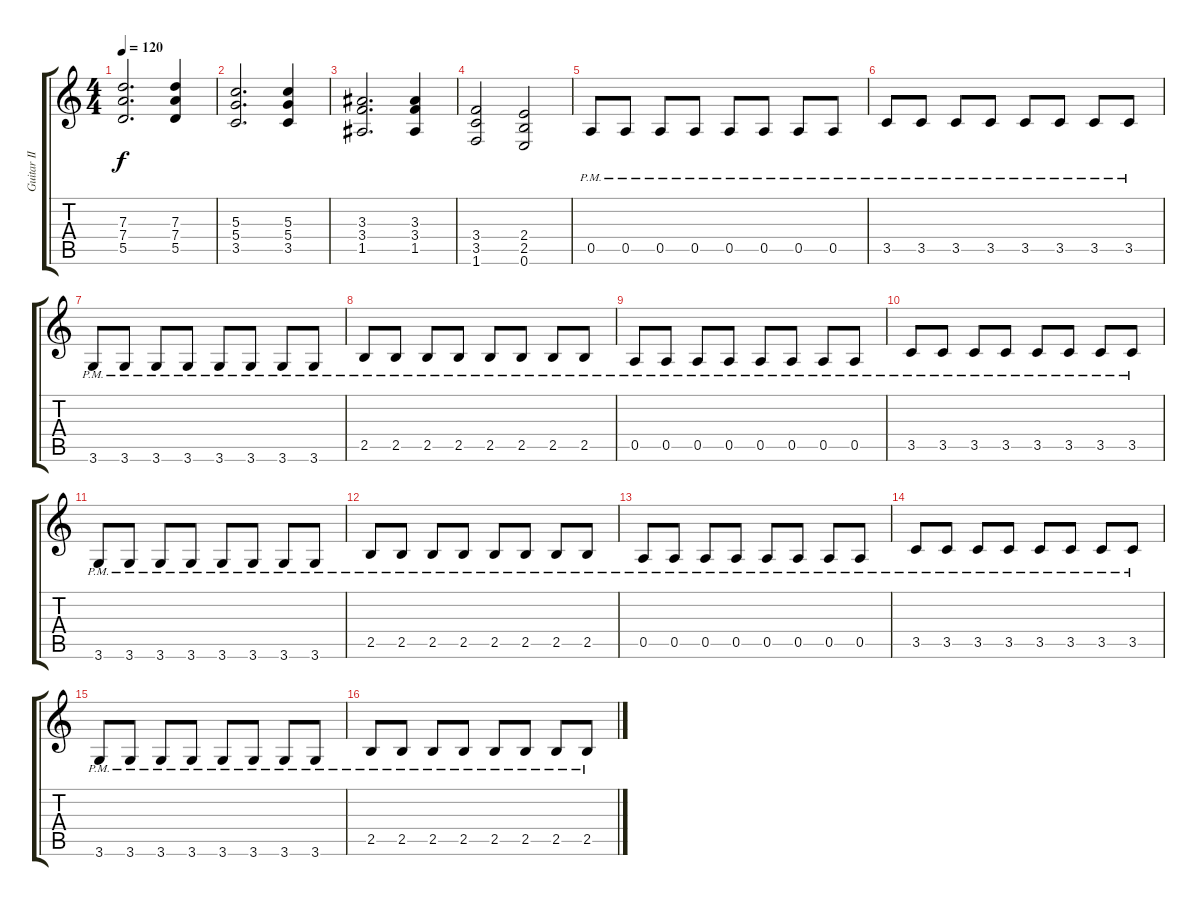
\track ("Guitar II" "Guitar II") {instrument overdrivenguitar}
\staff {score tabs}
\tuning (E4 B3 G3 D3 A2 E2) {hide}
\ts (4 4)
\tempo 120
\clef g2
\ks c
(7.3 7.4 5.5).2{d dy f} (7.3 7.4 5.5).4 |
(5.3 5.4 3.5).2{d} (5.3 5.4 3.5).4 |
(3.3 3.4 1.5).2{d} (3.3 3.4 1.5).4 |
(3.4 3.5 1.6).2 (2.4 2.5 0.6).2 |
0.5{pm}.8 0.5{pm}.8 0.5{pm}.8 0.5{pm}.8 0.5{pm}.8 0.5{pm}.8 0.5{pm}.8 0.5{pm}.8 |
3.5{pm}.8 3.5{pm}.8 3.5{pm}.8 3.5{pm}.8 3.5{pm}.8 3.5{pm}.8 3.5{pm}.8 3.5{pm}.8 |
3.6{pm}.8 3.6{pm}.8 3.6{pm}.8 3.6{pm}.8 3.6{pm}.8 3.6{pm}.8 3.6{pm}.8 3.6{pm}.8 |
2.5{pm}.8 2.5{pm}.8 2.5{pm}.8 2.5{pm}.8 2.5{pm}.8 2.5{pm}.8 2.5{pm}.8 2.5{pm}.8 |
0.5{pm}.8 0.5{pm}.8 0.5{pm}.8 0.5{pm}.8 0.5{pm}.8 0.5{pm}.8 0.5{pm}.8 0.5{pm}.8 |
3.5{pm}.8 3.5{pm}.8 3.5{pm}.8 3.5{pm}.8 3.5{pm}.8 3.5{pm}.8 3.5{pm}.8 3.5{pm}.8 |
3.6{pm}.8 3.6{pm}.8 3.6{pm}.8 3.6{pm}.8 3.6{pm}.8 3.6{pm}.8 3.6{pm}.8 3.6{pm}.8 |
2.5{pm}.8 2.5{pm}.8 2.5{pm}.8 2.5{pm}.8 2.5{pm}.8 2.5{pm}.8 2.5{pm}.8 2.5{pm}.8 |
0.5{pm}.8 0.5{pm}.8 0.5{pm}.8 0.5{pm}.8 0.5{pm}.8 0.5{pm}.8 0.5{pm}.8 0.5{pm}.8 |
3.5{pm}.8 3.5{pm}.8 3.5{pm}.8 3.5{pm}.8 3.5{pm}.8 3.5{pm}.8 3.5{pm}.8 3.5{pm}.8 |
3.6{pm}.8 3.6{pm}.8 3.6{pm}.8 3.6{pm}.8 3.6{pm}.8 3.6{pm}.8 3.6{pm}.8 3.6{pm}.8 |
2.5{pm}.8 2.5{pm}.8 2.5{pm}.8 2.5{pm}.8 2.5{pm}.8 2.5{pm}.8 2.5{pm}.8 2.5{pm}.8
